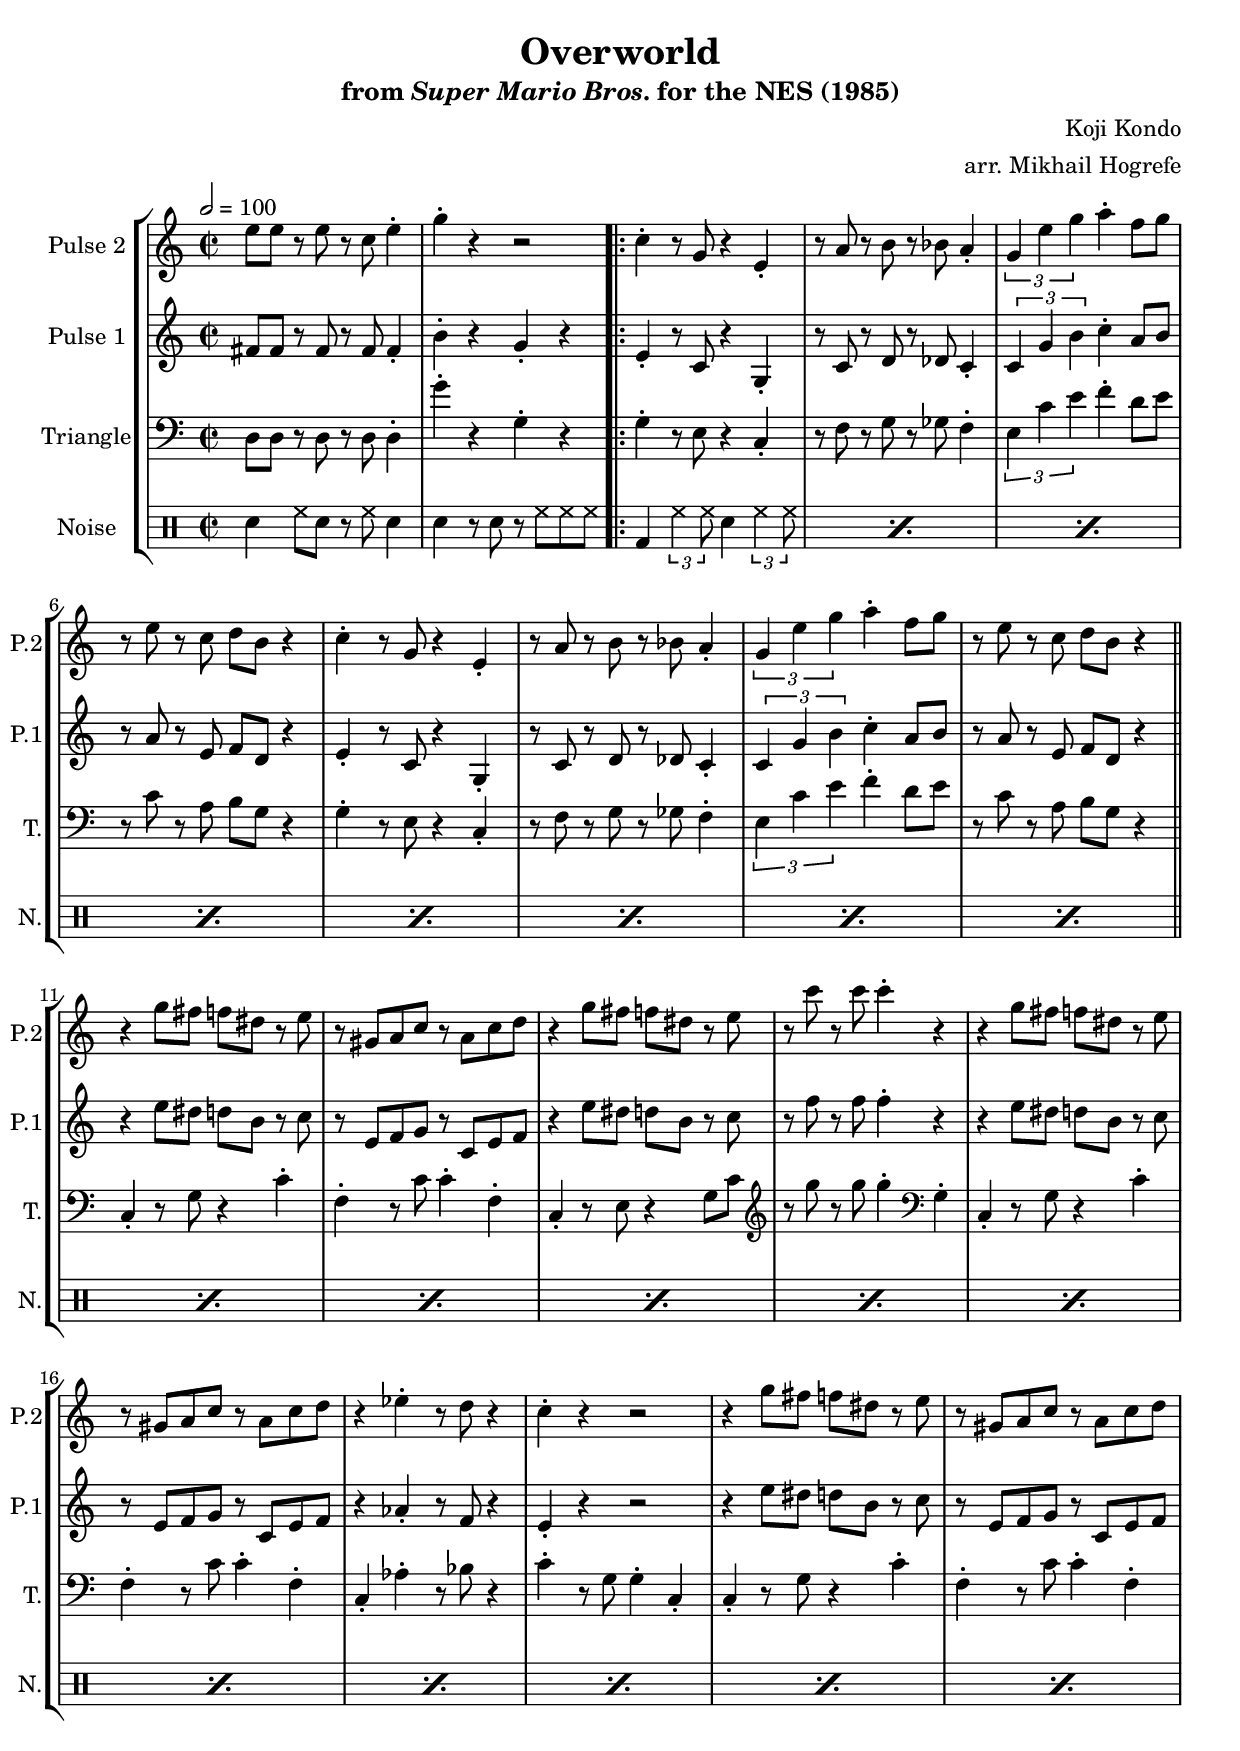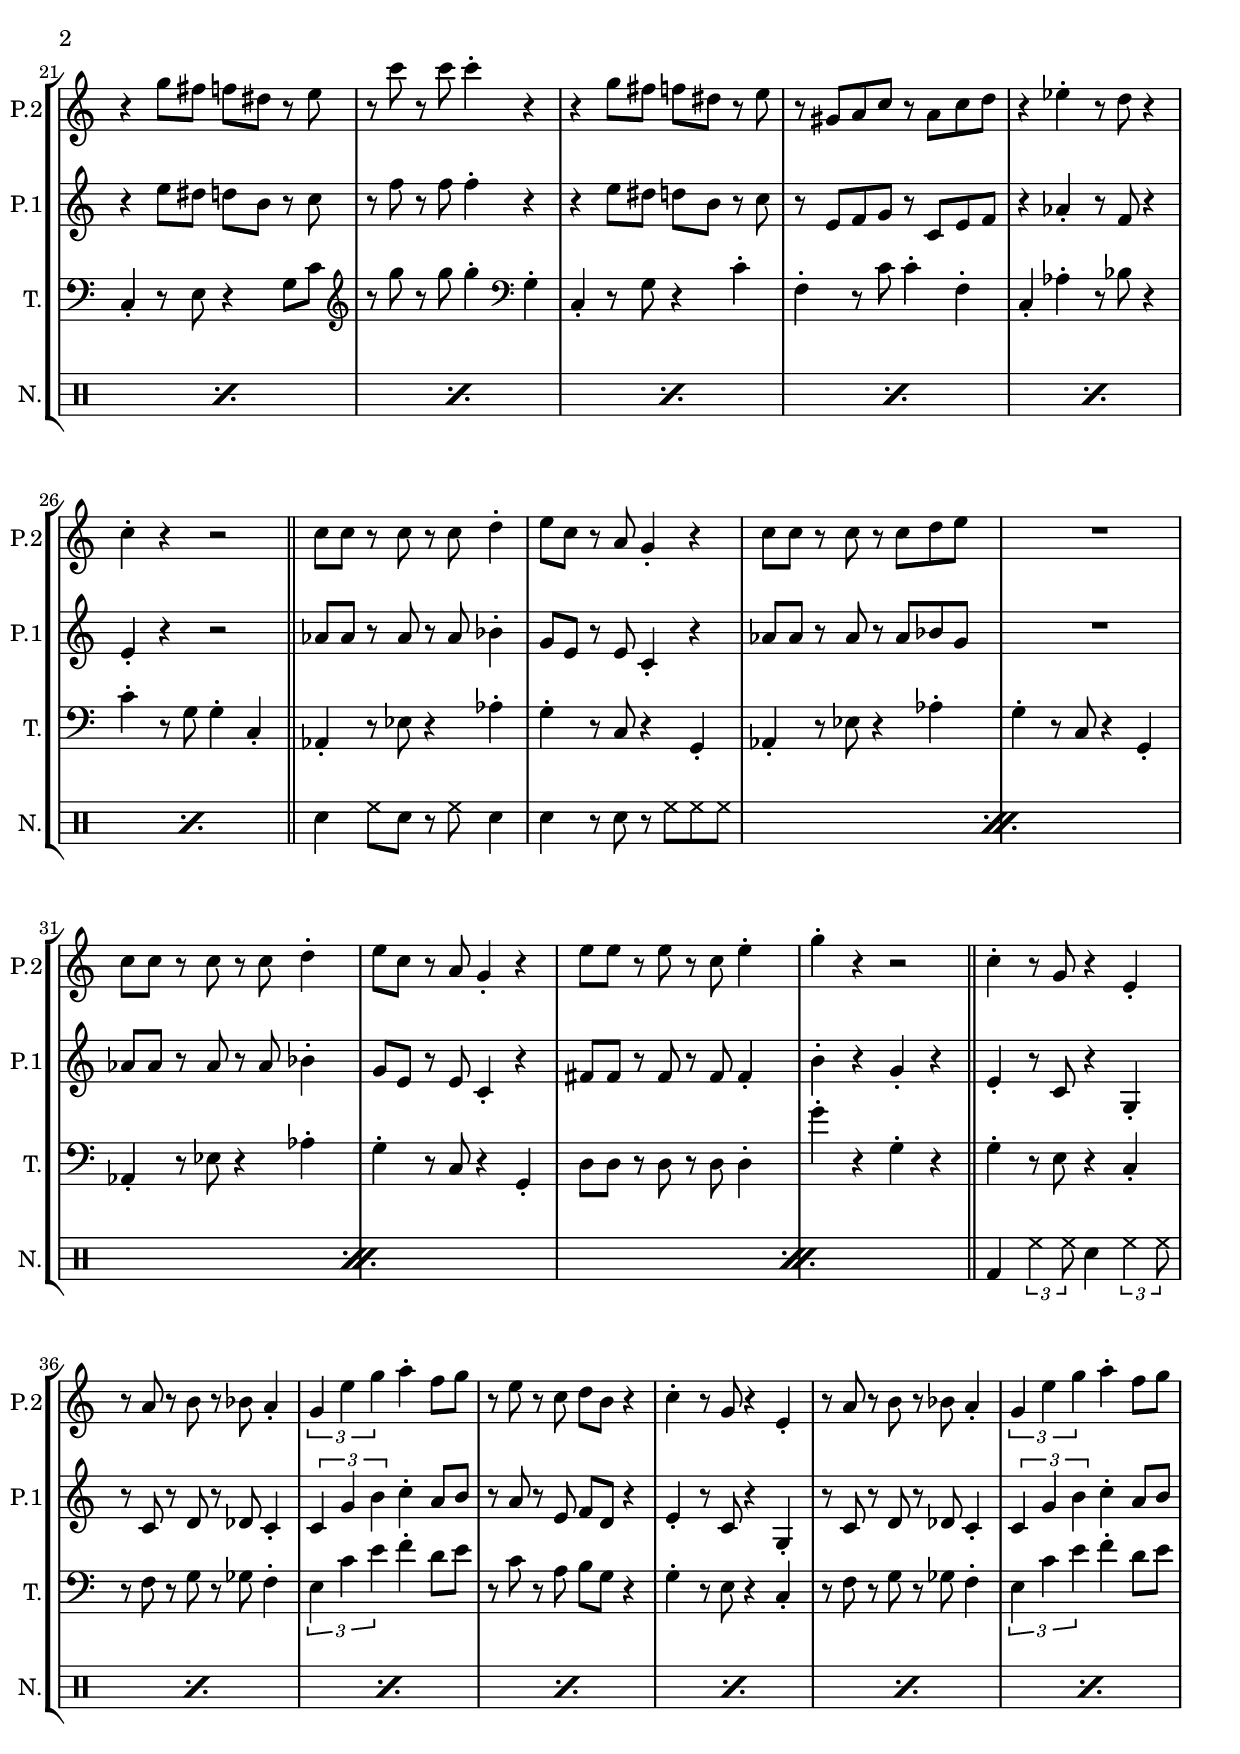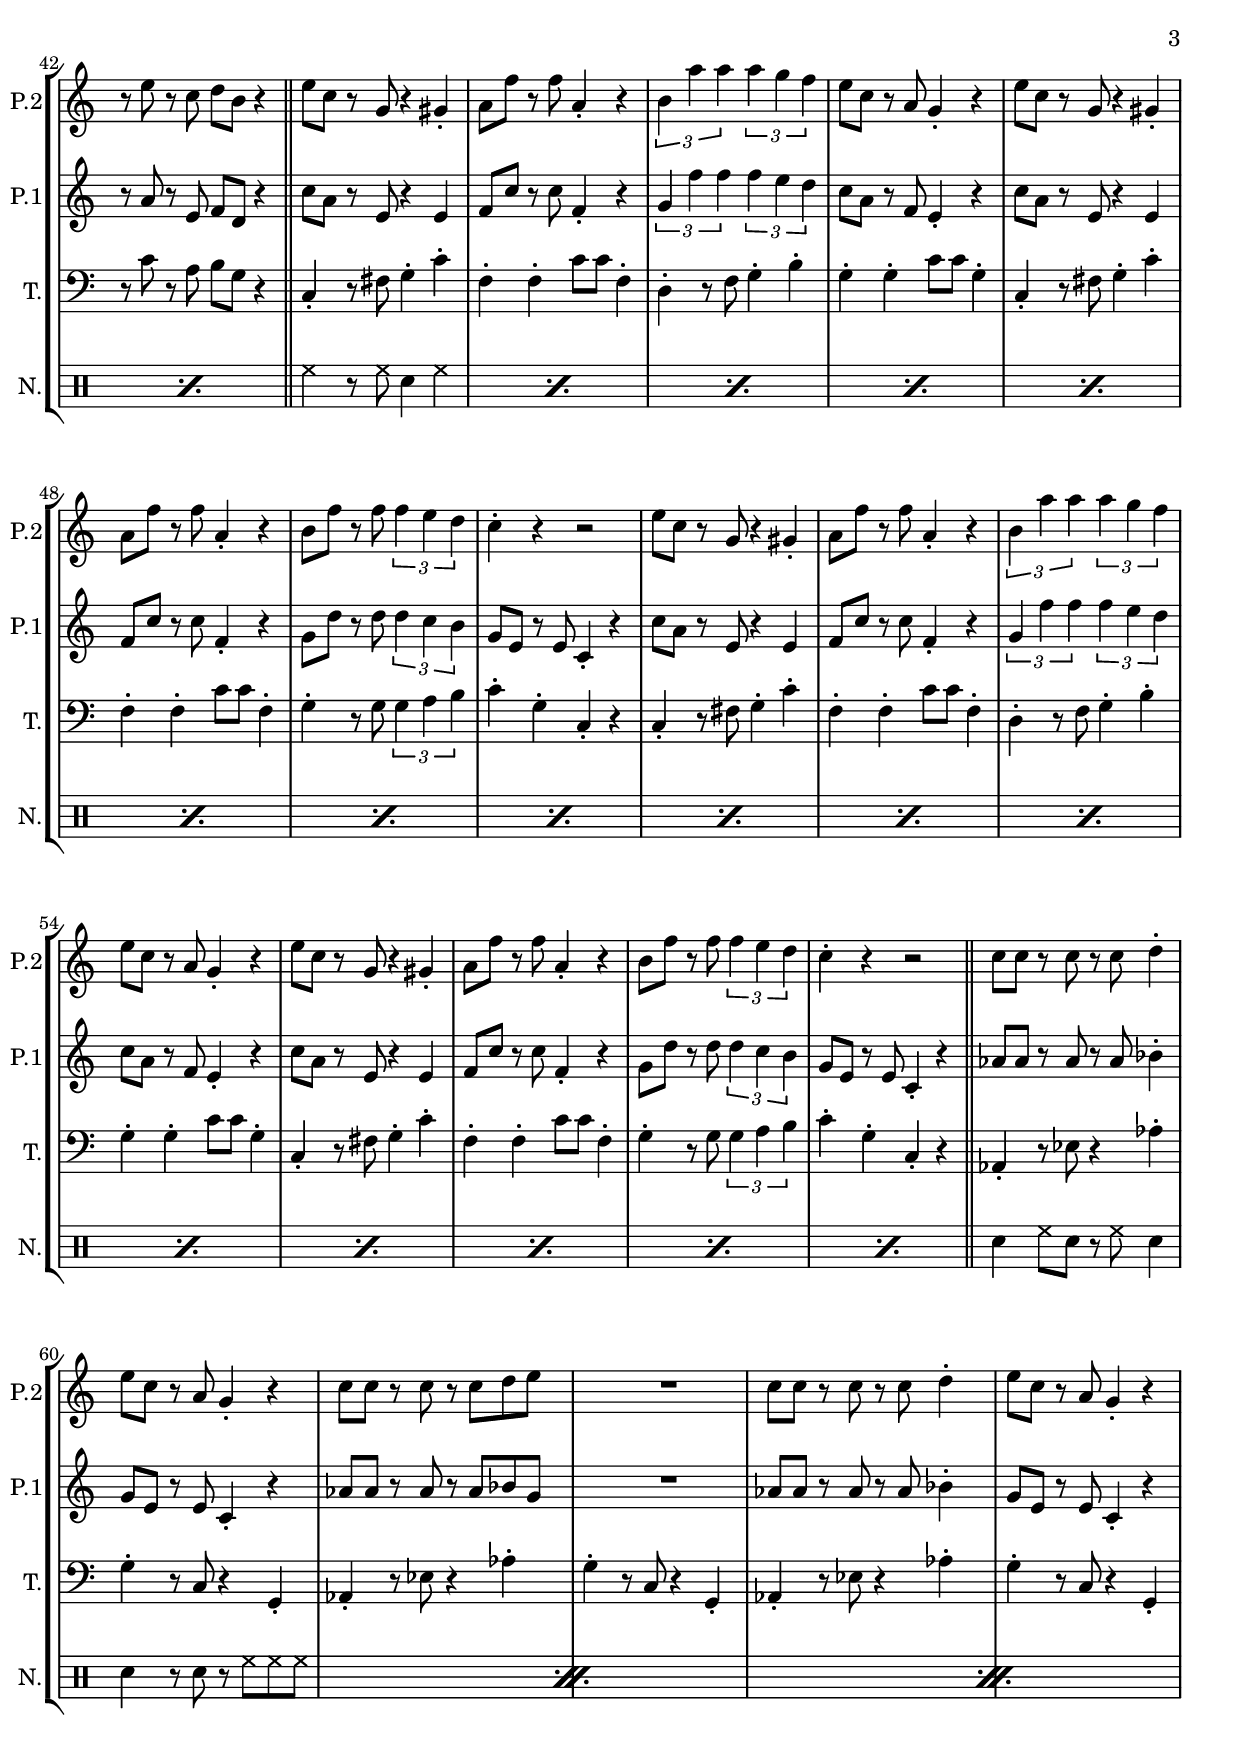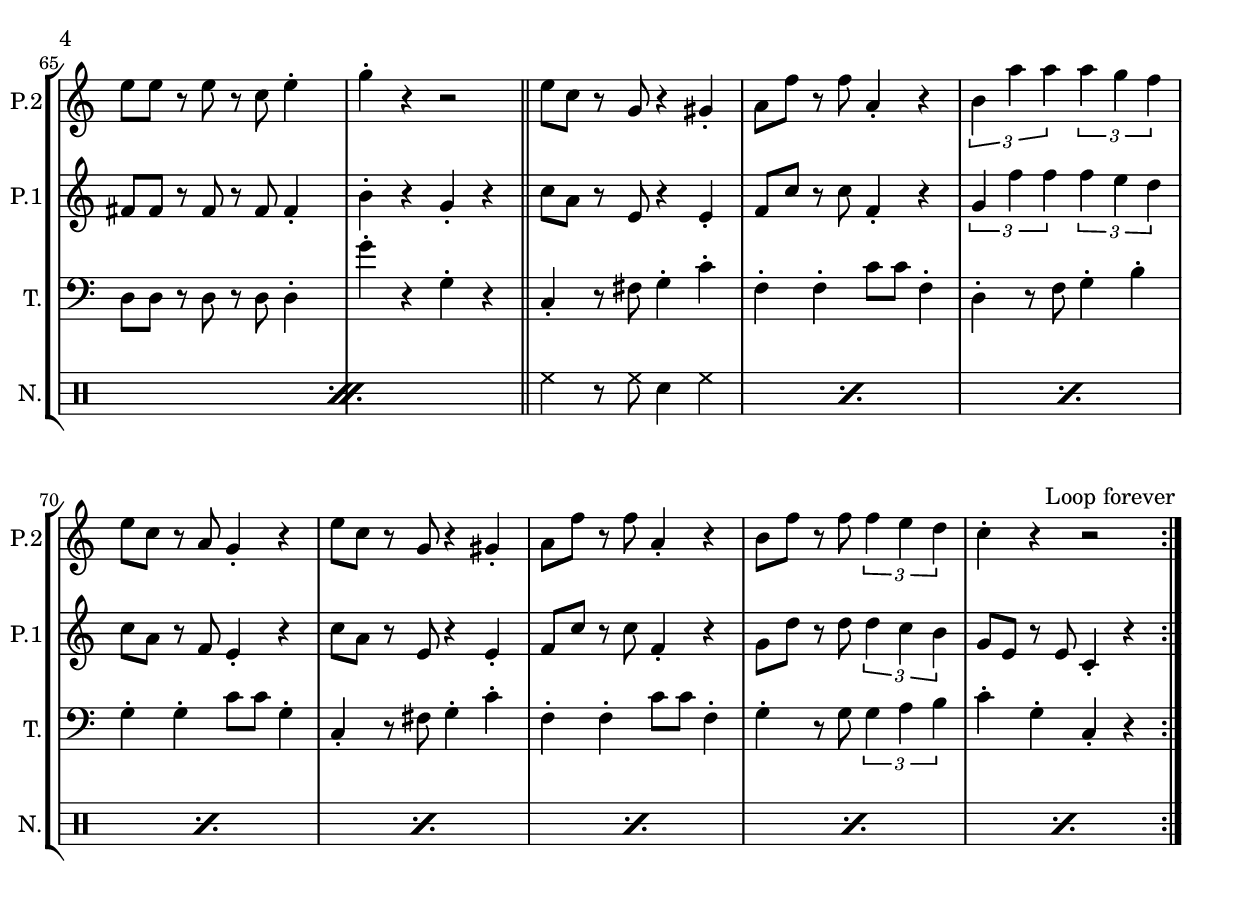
\version "2.20.0"

\book {
    \header {
        title = "Overworld"
        subtitle = \markup { "from" {\italic "Super Mario Bros."} "for the NES (1985)" }
        composer = "Koji Kondo"
        arranger = "arr. Mikhail Hogrefe"
    }

    \score {
        {
            \new StaffGroup <<
                \new Staff \relative c'' {
                    \set Staff.instrumentName = "Pulse 2"
                    \set Staff.shortInstrumentName = "P.2"
\key c \major
e8 e r e r c e4-. |
g4-. r r2 |

% A
c,4-. r8 g r4 e4-. |
r8 a r b r bes a4-. |
\tuplet 3/2 { g4 e' g } a4-. f8 g |
r8 e r c d b r4 |

c4-. r8 g r4 e4-. |
r8 a r b r bes a4-. |
\tuplet 3/2 { g4 e' g } a4-. f8 g |
r8 e r c d b r4 |

% B
r4 g'8 fis f dis r e |
r8 gis, a c r a c d |
r4 g8 fis f dis r e |
r8 c' r c c4-. r |

r4 g8 fis f dis r e |
r8 gis, a c r a c d |
r4 ees-. r8 d r4 |
c4-. r r2 |

r4 g'8 fis f dis r e |
r8 gis, a c r a c d |
r4 g8 fis f dis r e |
r8 c' r c c4-. r |

r4 g8 fis f dis r e |
r8 gis, a c r a c d |
r4 ees-. r8 d r4 |
c4-. r r2 |

% C
c8 c r c r c d4-. |
e8 c r a g4-. r |
c8 c r c r c d e |
R1

c8 c r c r c d4-. |
e8 c r a g4-. r |
e'8 e r e r c e4-. |
g4-. r r2 |

% A
c,4-. r8 g r4 e4-. |
r8 a r b r bes a4-. |
\tuplet 3/2 { g4 e' g } a4-. f8 g |
r8 e r c d b r4 |

c4-. r8 g r4 e4-. |
r8 a r b r bes a4-. |
\tuplet 3/2 { g4 e' g } a4-. f8 g |
r8 e r c d b r4 |

% D
e8 c r g r4 gis-. |
a8 f' r f a,4-. r |
\tuplet 3/2 { b4 a' a } \tuplet 3/2 { a4 g f } |
e8 c r a g4-. r |

e'8 c r g r4 gis-. |
a8 f' r f a,4-. r |
b8 f' r f \tuplet 3/2 { f4 e d } |
c4-. r r2 |

e8 c r g r4 gis-. |
a8 f' r f a,4-. r |
\tuplet 3/2 { b4 a' a } \tuplet 3/2 { a4 g f } |
e8 c r a g4-. r |

e'8 c r g r4 gis-. |
a8 f' r f a,4-. r |
b8 f' r f \tuplet 3/2 { f4 e d } |
c4-. r r2 |

% C
c8 c r c r c d4-. |
e8 c r a g4-. r |
c8 c r c r c d e |
R1

c8 c r c r c d4-. |
e8 c r a g4-. r |
e'8 e r e r c e4-. |
g4-. r r2 |

% D
e8 c r g r4 gis-. |
a8 f' r f a,4-. r |
\tuplet 3/2 { b4 a' a } \tuplet 3/2 { a4 g f } |
e8 c r a g4-. r |

e'8 c r g r4 gis-. |
a8 f' r f a,4-. r |
b8 f' r f \tuplet 3/2 { f4 e d } |
c4-. r r2 |

                }

                \new Staff \relative c' {
                    \set Staff.instrumentName = "Pulse 1"
                    \set Staff.shortInstrumentName = "P.1"
\key c \major
\time 2/2
\tempo 2 = 100

fis8 fis r fis r fis fis4-. |
b4-. r g-. r |

                    \repeat volta 2 {
% A
e4-. r8 c r4 g4-. |
r8 c r d r des c4-. |
\tuplet 3/2 { c4 g' b } c4-. a8 b |
r8 a r e f d r4 |

e4-. r8 c r4 g4-. |
r8 c r d r des c4-. |
\tuplet 3/2 { c4 g' b } c4-. a8 b |
r8 a r e f d r4 |

\bar "||"

% B
r4 e'8 dis d b r c |
r8 e, f g r c, e f |
r4 e'8 dis d b r c |
r8 f r f f4-. r |

r4 e8 dis d b r c |
r8 e, f g r c, e f |
r4 aes4-. r8 f r4 |
e4-. r r2 |

r4 e'8 dis d b r c |
r8 e, f g r c, e f |
r4 e'8 dis d b r c |
r8 f r f f4-. r |

r4 e8 dis d b r c |
r8 e, f g r c, e f |
r4 aes4-. r8 f r4 |
e4-. r r2 |

\bar "||"

% C
aes8 aes r aes r aes bes4-. |
g8 e r e c4-. r |
aes'8 aes r aes r aes bes g |
R1

aes8 aes r aes r aes bes4-. |
g8 e r e c4-. r |
fis8 fis r fis r fis fis4-. |
b4-. r g-. r |

\bar "||"

% A
e4-. r8 c r4 g4-. |
r8 c r d r des c4-. |
\tuplet 3/2 { c4 g' b } c4-. a8 b |
r8 a r e f d r4 |

e4-. r8 c r4 g4-. |
r8 c r d r des c4-. |
\tuplet 3/2 { c4 g' b } c4-. a8 b |
r8 a r e f d r4 |

\bar "||"

% D
c'8 a r e r4 e |
f8 c' r c f,4-. r |
\tuplet 3/2 { g4 f' f } \tuplet 3/2 { f4 e d } |
c8 a r f e4-. r |

c'8 a r e r4 e |
f8 c' r c f,4-. r |
g8 d' r d \tuplet 3/2 { d4 c b } |
g8 e r e c4-. r |

c'8 a r e r4 e |
f8 c' r c f,4-. r |
\tuplet 3/2 { g4 f' f } \tuplet 3/2 { f4 e d } |
c8 a r f e4-. r |

c'8 a r e r4 e |
f8 c' r c f,4-. r |
g8 d' r d \tuplet 3/2 { d4 c b } |
g8 e r e c4-. r |

\bar "||"

% C
aes'8 aes r aes r aes bes4-. |
g8 e r e c4-. r |
aes'8 aes r aes r aes bes g |
R1

aes8 aes r aes r aes bes4-. |
g8 e r e c4-. r |
fis8 fis r fis r fis fis4-. |
b4-. r g-. r |

\bar "||"

% D
c8 a r e r4 e-. |
f8 c' r c f,4-. r |
\tuplet 3/2 { g4 f' f } \tuplet 3/2 { f4 e d } |
c8 a r f e4-. r |

c'8 a r e r4 e-. |
f8 c' r c f,4-. r |
g8 d' r d \tuplet 3/2 { d4 c b } |
g8 e r e c4-. r |
                    }
\once \override Score.RehearsalMark.self-alignment-X = #RIGHT
\mark \markup { \fontsize #-2 "Loop forever" }

                }

                \new Staff \relative c {
                    \set Staff.instrumentName = "Triangle"
                    \set Staff.shortInstrumentName = "T."
\clef bass
\key c \major
d8 d r d r d d4-. |
g'4-. r g,-. r |

% A
g4-. r8 e r4 c-. |
r8 f r g r ges f4-. |
\tuplet 3/2 { e4 c' e } f4-. d8 e |
r8 c r a b g r4 |

g4-. r8 e r4 c-. |
r8 f r g r ges f4-. |
\tuplet 3/2 { e4 c' e } f4-. d8 e |
r8 c r a b g r4 |

% B
c,4-. r8 g' r4 c-. |
f,4-. r8 c' c4-. f,-. |
c4-. r8 e r4 g8 c |
\clef treble r8 g'' r g g4-. \clef bass g,,4-. |

c,4-. r8 g' r4 c-. |
f,4-. r8 c' c4-. f,-. |
c4-. aes'-. r8 bes r4 |
c4-. r8 g g4-. c,-. |

c4-. r8 g' r4 c-. |
f,4-. r8 c' c4-. f,-. |
c4-. r8 e r4 g8 c |
\clef treble r8 g'' r g g4-. \clef bass g,,4-. |

c,4-. r8 g' r4 c-. |
f,4-. r8 c' c4-. f,-. |
c4-. aes'-. r8 bes r4 |
c4-. r8 g g4-. c,-. |

% C
aes4-. r8 ees' r4 aes-. |
g4-. r8 c, r4 g-.
aes4-. r8 ees' r4 aes-. |
g4-. r8 c, r4 g-. |

aes4-. r8 ees' r4 aes-. |
g4-. r8 c, r4 g-. |
d'8 d r d r d d4-. |
g'4-. r g,-. r |

% A
g4-. r8 e r4 c-. |
r8 f r g r ges f4-. |
\tuplet 3/2 { e4 c' e } f4-. d8 e |
r8 c r a b g r4 |

g4-. r8 e r4 c-. |
r8 f r g r ges f4-. |
\tuplet 3/2 { e4 c' e } f4-. d8 e |
r8 c r a b g r4 |

% D
c,4-. r8 fis g4-. c-. |
f,4-. f-. c'8 c f,4-. |
d4-. r8 f g4-. b-. |
g4-. g-. c8 c g4-. |

c,4-. r8 fis g4-. c-. |
f,4-. f-. c'8 c f,4-. |
g4-. r8 g \tuplet 3/2 { g4 a b } |
c4-. g-. c,-. r |

c4-. r8 fis g4-. c-. |
f,4-. f-. c'8 c f,4-. |
d4-. r8 f g4-. b-. |
g4-. g-. c8 c g4-. |

c,4-. r8 fis g4-. c-. |
f,4-. f-. c'8 c f,4-. |
g4-. r8 g \tuplet 3/2 { g4 a b } |
c4-. g-. c,-. r |

% C
aes4-. r8 ees' r4 aes-. |
g4-. r8 c, r4 g-.
aes4-. r8 ees' r4 aes-. |
g4-. r8 c, r4 g-. |

aes4-. r8 ees' r4 aes-. |
g4-. r8 c, r4 g-. |
d'8 d r d r d d4-. |
g'4-. r g,-. r |

% D
c,4-. r8 fis g4-. c-. |
f,4-. f-. c'8 c f,4-. |
d4-. r8 f g4-. b-. |
g4-. g-. c8 c g4-. |

c,4-. r8 fis g4-. c-. |
f,4-. f-. c'8 c f,4-. |
g4-. r8 g \tuplet 3/2 { g4 a b } |
c4-. g-. c,-. r |

                }

                \new DrumStaff {
                    \drummode {
                        \set Staff.instrumentName="Noise"
                        \set Staff.shortInstrumentName="N."
sn4 hh8 sn r hh sn4 |
sn4 r8 sn r hh hh hh |

% A, B
\repeat percent 24 { bd4 \tuplet 3/2 { hh4 hh8 } sn4 \tuplet 3/2 { hh4 hh8 } }

% C
\repeat percent 4 {
sn4 hh8 sn r hh sn4 |
sn4 r8 sn r hh hh hh |
}

% A
\repeat percent 8 { bd4 \tuplet 3/2 { hh4 hh8 } sn4 \tuplet 3/2 { hh4 hh8 } }

% D
\repeat percent 16 { hh4 r8 hh sn4 hh | }

% C
\repeat percent 4 {
sn4 hh8 sn r hh sn4 |
sn4 r8 sn r hh hh hh |
}

% D
\repeat percent 8 { hh4 r8 hh sn4 hh | }

                    }
                }
            >>
        }
        \layout {
            \context {
                \Staff
                \RemoveEmptyStaves
            }
            \context {
                \DrumStaff
                \RemoveEmptyStaves
            }
        }
    }
}
